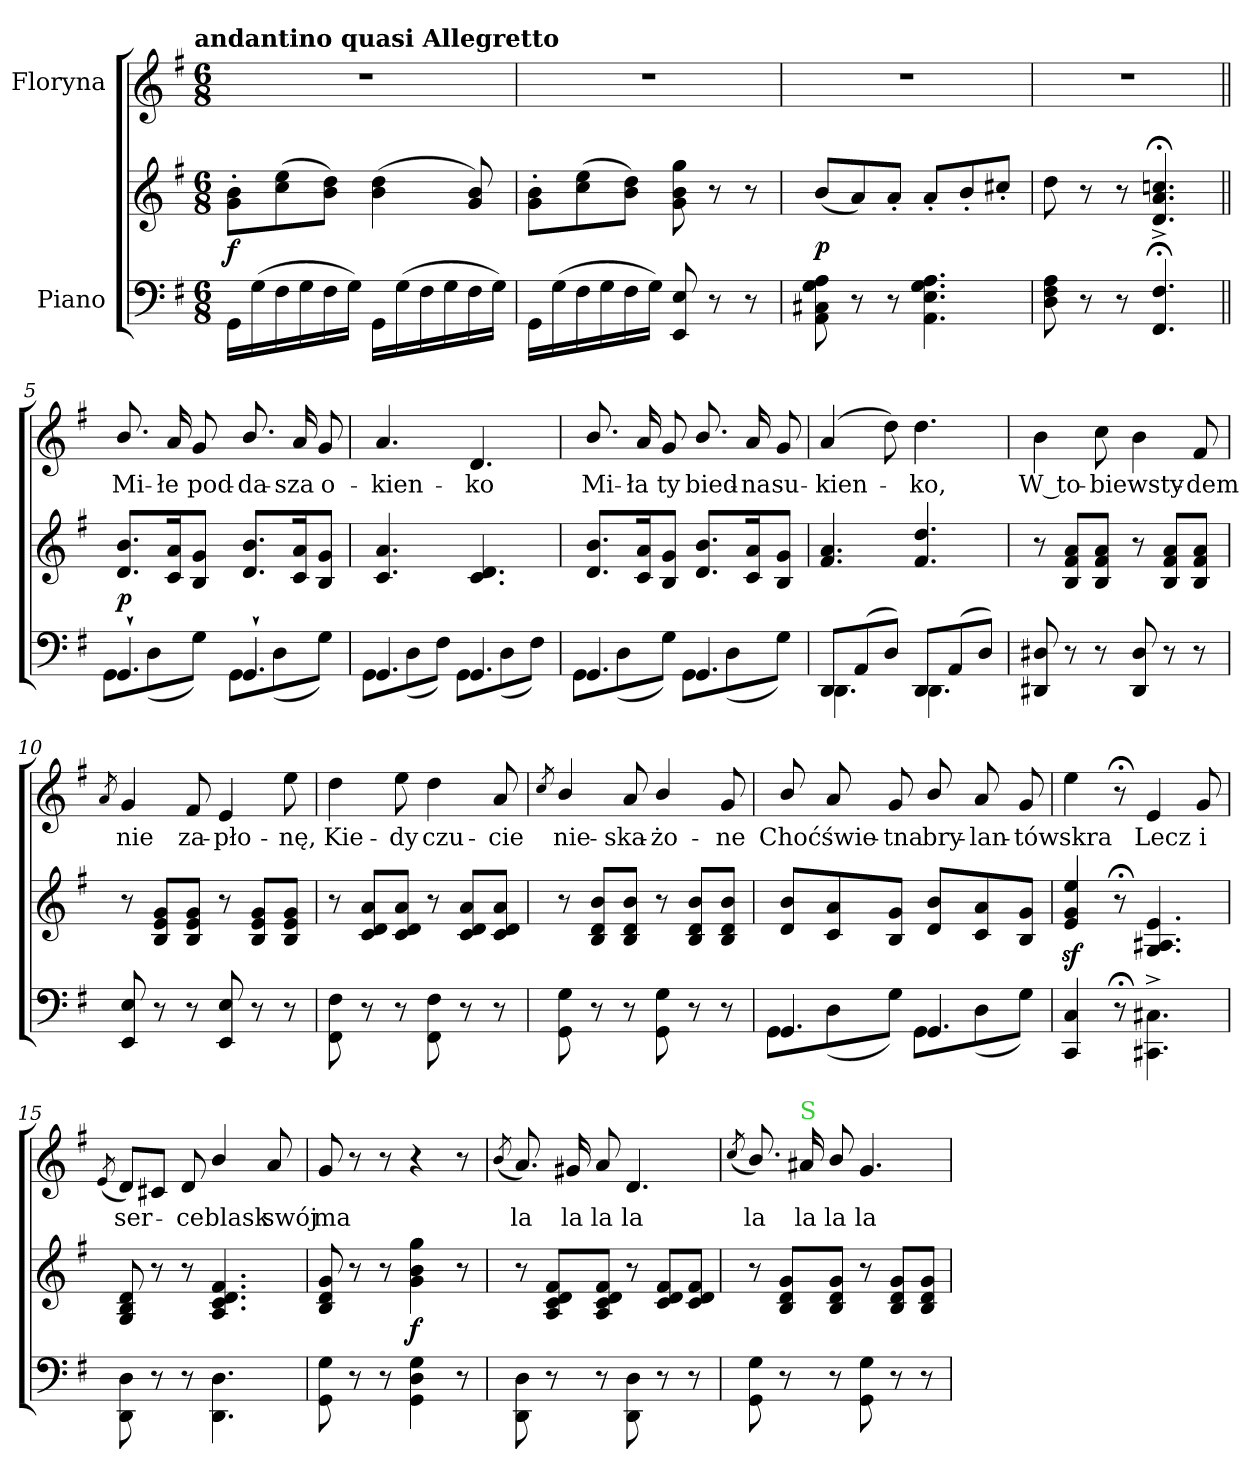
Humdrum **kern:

**kern	**kern	**dynam	**kern	**text
*part2	*part2	*part2	*part1	*part1
*staff3	*staff2	*staff2/3	*staff1	*staff1
*I"Piano	*	*	*I"Floryna	*
*clefF4	*clefG2	*	*clefG2	*
*k[f#]	*k[f#]	*	*k[f#]	*
*G:	*G:	*	*G:	*
!!LO:TX:omd:t=andantino quasi Allegretto
*M6/8	*M6/8	*	*M6/8	*
*MM108	*MM108	*	*MM108	*
=1	=1	=1	=1	=1
16GG\LL	8g'\ 8b'\L	f	2.r	.
(16G\	.	.	.	.
16F#\	(>8cc\ 8ee\	.	.	.
16G\	.	.	.	.
16F#\	8b\ 8dd\J)	.	.	.
16G\JJ)	.	.	.	.
16GG\LL	(>4b\ 4dd\	.	.	.
(16G\	.	.	.	.
16F#\	.	.	.	.
16G\	.	.	.	.
16F#\	8g/ 8b/)	.	.	.
16G\JJ)	.	.	.	.
=2	=2	=2	=2	=2
16GG\LL	8g'\ 8b'\L	.	2.r	.
(16G\	.	.	.	.
16F#\	(8cc\ 8ee\	.	.	.
16G\	.	.	.	.
16F#\	8b\ 8dd\J)	.	.	.
16G\JJ)	.	.	.	.
8EE/ 8E/	8g\ 8b\ 8gg\	.	.	.
8r	8r	.	.	.
8r	8r	.	.	.
=3	=3	=3	=3	=3
8AA\ 8C#X\ 8G\ 8A\	(8b/L	p	2.r	.
8r	8a/)	.	.	.
8r	8a'/J	.	.	.
4.AA\ 4.E\ 4.G\ 4.A\	8a'/L	.	.	.
.	8b'/	.	.	.
.	8cc#X'/J	.	.	.
=4	=4	=4	=4	=4
8D\ 8F#\ 8A\	8dd\	.	2.r	.
8r	8r	.	.	.
8r	8r	.	.	.
4.FF#;</ 4.F#;</	4.d;<^/ 4.a;<^/ 4.ccn;<^/	.	.	.
=5||	=5||	=5||	=5||	=5||
*^	*	*	*	*
4.GG`/	8GG\L	8.d/ 8.b/L	p	8.b/	Mi-
.	(8D\	.	.	.	.
.	.	16c/ 16a/K	.	16a/	-łe
.	8G\J)	8B/ 8g/J	.	8g/	pod-
4.GG`/	8GG\L	8.d/ 8.b/L	.	8.b/	-da-
.	(8D\	.	.	.	.
.	.	16c/ 16a/K	.	16a/	-sza
.	8G\J)	8B/ 8g/J	.	8g/	o-
=6	=6	=6	=6	=6	=6
4.GG/	8GG\L	4.c/ 4.a/	.	4.a/	-kien-
.	(8D\	.	.	.	.
.	8F#\J)	.	.	.	.
4.GG/	8GG\L	4.c/ 4.d/	.	4.d/	-ko
.	(8D\	.	.	.	.
.	8F#\J)	.	.	.	.
=7	=7	=7	=7	=7	=7
4.GG/	8GG\L	8.d/ 8.b/L	.	8.b/	Mi-
.	(8D\	.	.	.	.
.	.	16c/ 16a/K	.	16a/	-ła
.	8G\J)	8B/ 8g/J	.	8g/	ty
4.GG/	8GG\L	8.d/ 8.b/L	.	8.b/	bied-
.	(8D\	.	.	.	.
.	.	16c/ 16a/K	.	16a/	-na
.	8G\J)	8B/ 8g/J	.	8g/	su-
=8	=8	=8	=8	=8	=8
8DD/L	4.DD\	4.f#/ 4.a/	.	(4a/	-kien-
(8AA/	.	.	.	.	.
8D/J)	.	.	.	8dd\)	.
8DD/L	4.DD\	4.f#/ 4.dd/	.	4.dd\	-ko,
(8AA/	.	.	.	.	.
8D/J)	.	.	.	.	.
*v	*v	*	*	*	*
=9	=9	=9	=9	=9
8DD#X/ 8D#X/	8r	.	4b\	W to-
8r	8B/ 8f#/ 8a/L	.	.	.
8r	8B/ 8f#/ 8a/J	.	8cc\	-bie
8DD#/ 8D#/	8r	.	4b\	wsty-
8r	8B/ 8f#/ 8a/L	.	.	.
8r	8B/ 8f#/ 8a/J	.	8f#/	-dem
=10	=10	=10	=10	=10
.	.	.	8qa/	.
8EE/ 8E/	8r	.	4g/	nie
8r	8B/ 8e/ 8g/L	.	.	.
8r	8B/ 8e/ 8g/J	.	8f#/	za-
8EE/ 8E/	8r	.	4e/	-pło-
8r	8B/ 8e/ 8g/L	.	.	.
8r	8B/ 8e/ 8g/J	.	8ee\	-nę,
=11	=11	=11	=11	=11
8FF#\ 8F#\	8r	.	4dd\	Kie-
8r	8c/ 8d/ 8a/L	.	.	.
8r	8c/ 8d/ 8a/J	.	8ee\	-dy
8FF#\ 8F#\	8r	.	4dd\	czu-
8r	8c/ 8d/ 8a/L	.	.	.
8r	8c/ 8d/ 8a/J	.	8a/	-cie
=12	=12	=12	=12	=12
.	.	.	8qcc/	.
8GG\ 8G\	8r	.	4b/	nie-
8r	8B/ 8d/ 8b/L	.	.	.
8r	8B/ 8d/ 8b/J	.	8a/	-ska-
8GG\ 8G\	8r	.	4b/	-żo-
8r	8B/ 8d/ 8b/L	.	.	.
8r	8B/ 8d/ 8b/J	.	8g/	-ne
=13	=13	=13	=13	=13
*^	*	*	*	*
4.GG/	8GG\L	8d/ 8b/L	.	8b/	Choć
.	(8D\	8c/ 8a/	.	8a/	świe-
.	8G\J)	8B/ 8g/J	.	8g/	-tna
4.GG/	8GG\L	8d/ 8b/L	.	8b/	bry-
.	(8D\	8c/ 8a/	.	8a/	-lan-
.	8G\J)	8B/ 8g/J	.	8g/	-tów
*v	*v	*	*	*	*
=14	=14	=14	=14	=14
4CC/ 4C/	4ez/ 4gz/ 4eez/	.	4ee\	skra
8r;<	8r;<	.	8r;<	.
4.CC#X^\ 4.C#X^\	4.G/ 4.A#X/ 4.e/	.	4e/	Lecz
.	.	.	8g/	i
=15	=15	=15	=15	=15
.	.	.	(8qe/	.
8DD\ 8D\	8G/ 8B/ 8d/	.	8d/L)	ser-
8r	8r	.	8c#X/J	.
8r	8r	.	8d/	-ce
4.DD\ 4.D\	4.A/ 4.c/ 4.d/ 4.f#/	.	4b/	blask
.	.	.	8a/	swój
=16	=16	=16	=16	=16
8GG\ 8G\	8B/ 8d/ 8g/	.	8g/	ma
8r	8r	.	8r	.
8r	8r	.	8r	.
4GG\ 4D\ 4G\	4g\ 4b\ 4gg\	f	4r	.
8r	8r	.	8r	.
=17	=17	=17	=17	=17
.	.	.	(8qb/	.
8DD\ 8D\	8r	.	8.a/)	la
8r	8A/ 8c/ 8d/ 8f#/L	.	.	.
.	.	.	16g#X/	la
8r	8A/ 8c/ 8d/ 8f#/J	.	8a/	la
8DD\ 8D\	8r	.	4.d/	la
8r	8c/ 8d/ 8f#/L	.	.	.
8r	8c/ 8d/ 8f#/J	.	.	.
=18	=18	=18	=18	=18
.	.	.	(8qcc/	.
8GG\ 8G\	8r	.	8.b/)	la
8r	8B/ 8d/ 8g/L	.	.	.
!	!	!	!LO:TX:a:color=limegreen:t=S	!
.	.	.	16a#X	la
8r	8B/ 8d/ 8g/J	.	8b/	la
8GG\ 8G\	8r	.	4.g/	la
8r	8B/ 8d/ 8g/L	.	.	.
8r	8B/ 8d/ 8g/J	.	.	.
=	=	=	=	=
*-	*-	*-	*-	*-
